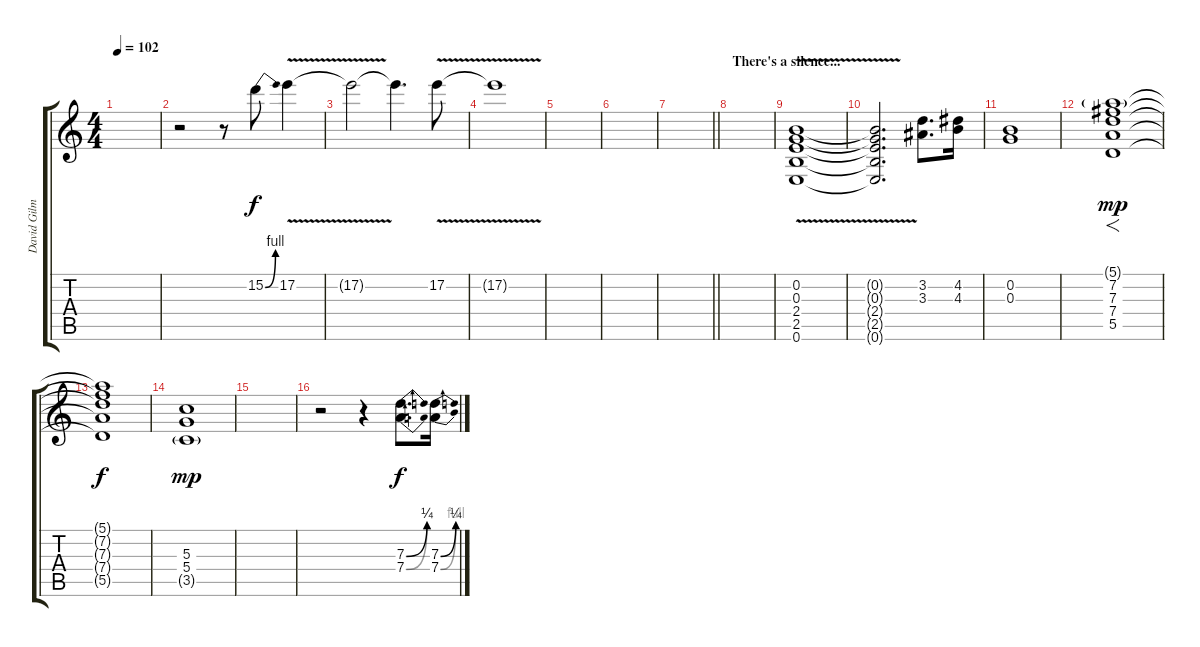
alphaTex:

\track ("David Gilmour" "David Gilm") {instrument overdrivenguitar}
\staff {score tabs}
\tuning (E4 B3 G3 D3 A2 E2) {hide}
\ts (4 4)
\tempo 102
\clef g2
\ks c
|
r.2 r.8 15.2{be (bend 0 0 60 4)}.8 17.2{v}.4 |
17.2{t}.2 17.2{t}.4{d} 17.2{v}.8 |
17.2{t}.1 |
|
|
\barLineRight lightlight
|
\section ("" "There's a silence...")
|
(0.2{v} 0.3{v} 2.4{v} 2.5{v} 0.6{v}).1 |
(0.2{t} 0.3{t} 2.4{t} 2.5{t} 0.6{t}).2{d} (3.2 3.3).8{d} (4.2 4.3).16 |
(0.2 0.3).1 |
(5.1{g} 7.2 7.3 7.4 5.5).1{f dy mp} |
(5.1{t} 7.2{t} 7.3{t} 7.4{t} 5.5{t}).1{dy f} |
(5.3 5.4 3.5{g}).1{dy mp} |
|
r.2 r.4 (7.3{be (bend 0 0 60 1)} 7.4{be (bend 0 0 60 1)}).8{d dy f} (7.3{be (bend 0 0 60 1)} 7.4{be (bend 0 0 60 4)}).16
